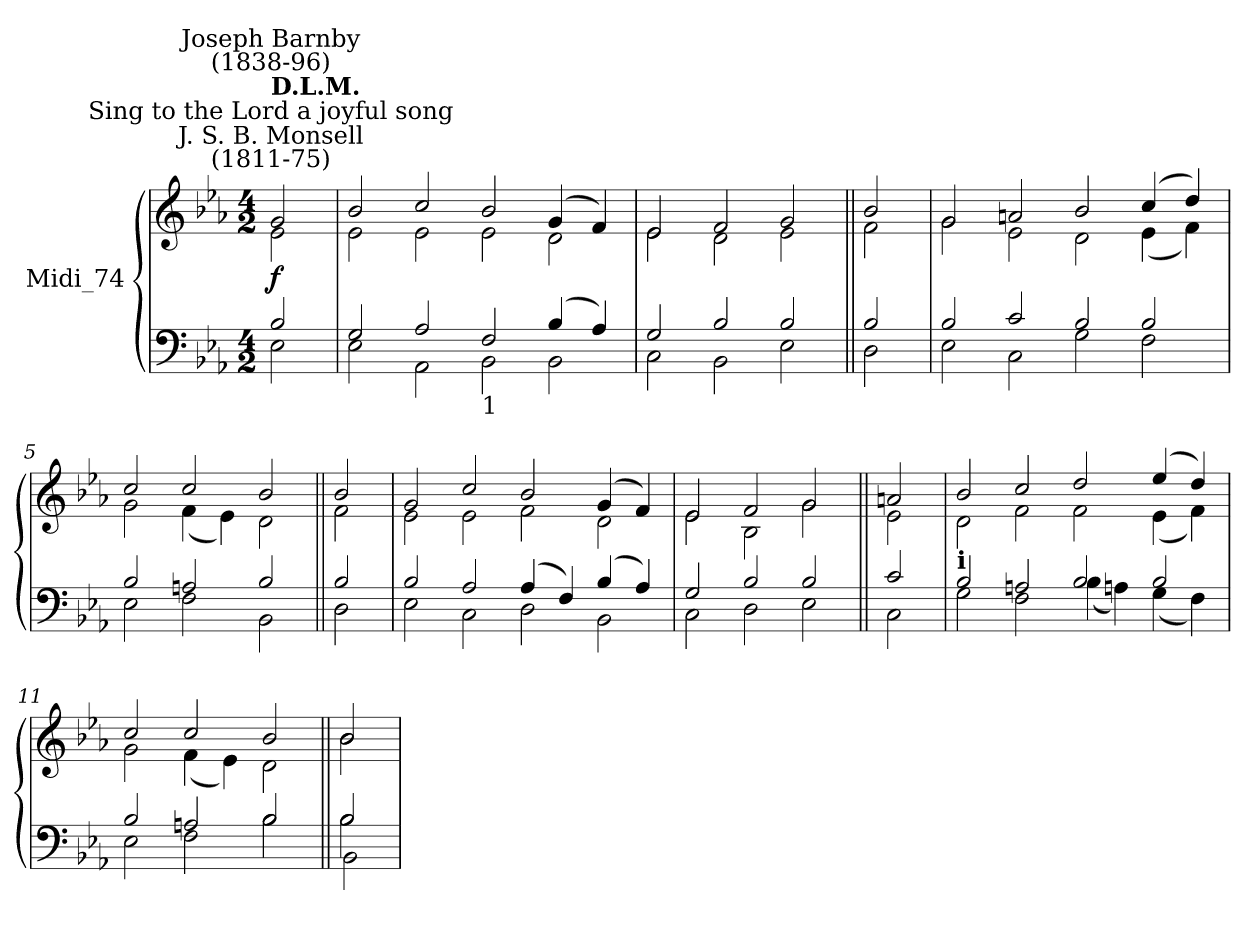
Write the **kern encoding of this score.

**kern	**kern	**dynam
*part2	*part1	*part1
*staff2	*staff1	*staff1
*I"Midi_74	*I"Midi_74	*
*clefF4	*clefG2	*
*k[b-e-a-]	*k[b-e-a-]	*
*E-:	*E-:	*
*M4/2	*M4/2	*
=	=	=
*^	*^	*
!	!	!LO:TX:a:cj:t=J. S. B. Monsell\n(1811-75)	!	!
!	!	!LO:TX:a:cj:t=Sing to the Lord a joyful song	!	!
!	!	!LO:TX:a:B:t=D.L.M.	!	!
!	!	!LO:TX:a:cj:t=Joseph Barnby\n(1838-96)	!	!
!	!	!	!	!LO:DY:b
2B-/	2E-\	2g/	2e-\	f
=1	=1	=1	=1	=1
2G/	2E-\	2b-/	2e-\	.
2A-/	2AA-\	2cc/	2e-\	.
!LO:TX:b:t=1	!	!	!	!
2F/	2BB-\	2b-/	2e-\	.
(>4B-/	2BB-\	(>4g/	2d\	.
4A-/)	.	4f/)	.	.
=2	=2	=2	=2	=2
2G/	2C\	2e-/	2e-\	.
2B-/	2BB-\	2f/	2d\	.
2B-/	2E-\	2g/	2e-\	.
=3||	=3||	=3||	=3||	=3||
2B-/	2D\	2b-/	2f\	.
=4	=4	=4	=4	=4
2B-/	2E-\	2g/	2g\	.
2c/	2C\	2an/	2e-\	.
2B-/	2G\	2b-/	2d\	.
2B-/	2F\	(>4cc/	(<4e-\	.
.	.	4dd/)	4f\)	.
=5	=5	=5	=5	=5
2B-/	2E-\	2cc/	2g\	.
2An/	2F\	2cc/	(<4f\	.
.	.	.	4e-\)	.
2B-/	2BB-\	2b-/	2d\	.
!!LO:LB:g=z	!!
=6||	=6||	=6||	=6||	=6||
2B-/	2D\	2b-/	2f\	.
=7	=7	=7	=7	=7
2B-/	2E-\	2g/	2e-\	.
2A-/	2C\	2cc/	2e-\	.
(>4A-/	2D\	2b-/	2f\	.
4F/)	.	.	.	.
(>4B-/	2BB-\	(>4g/	2d\	.
4A-/)	.	4f/)	.	.
=8	=8	=8	=8	=8
2G/	2C\	2e-/	2e-\	.
2B-/	2D\	2f/	2B-\	.
2B-/	2E-\	2g/	2g\	.
=9||	=9||	=9||	=9||	=9||
2c/	2C\	2an/	2e-\	.
=10	=10	=10	=10	=10
!	!	!LO:TX:b:B:t=i	!	!
2B-/	2G\	2b-/	2d\	.
2An/	2F\	2cc/	2f\	.
2B-/	(<4B-\	2dd/	2f\	.
.	4An\)	.	.	.
2B-/	(<4G\	(>4ee-/	(<4e-\	.
.	4F\)	4dd/)	4f\)	.
=11	=11	=11	=11	=11
2B-/	2E-\	2cc/	2g\	.
2An/	2F\	2cc/	(<4f\	.
.	.	.	4e-\)	.
2B-/	2B-\	2b-/	2d\	.
!!LO:LB:g=z
=12||	=12||	=12||	=12||	=12||
*^	*^	*	*^	*
2B-/	2B-\	2ryy	2BB-	2b-/	2b-\	2ryy	.
*v	*v	*v	*v	*	*	*	*
*	*v	*v	*v	*
=	=	=
*-	*-	*-
